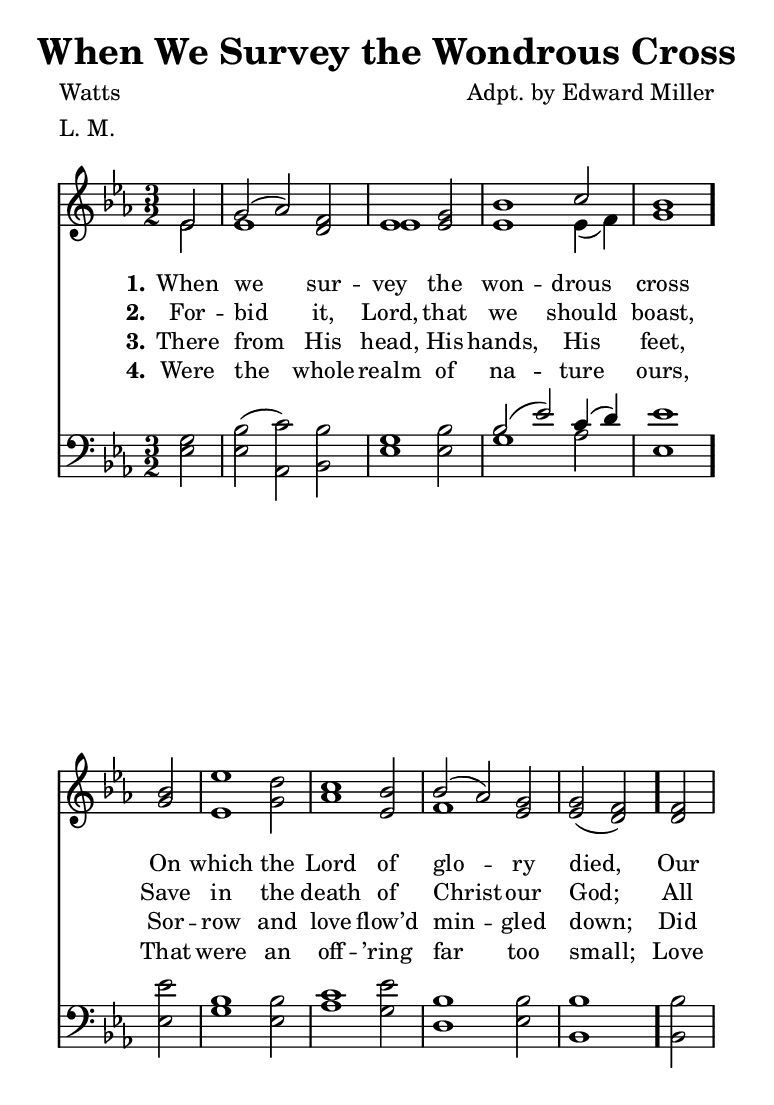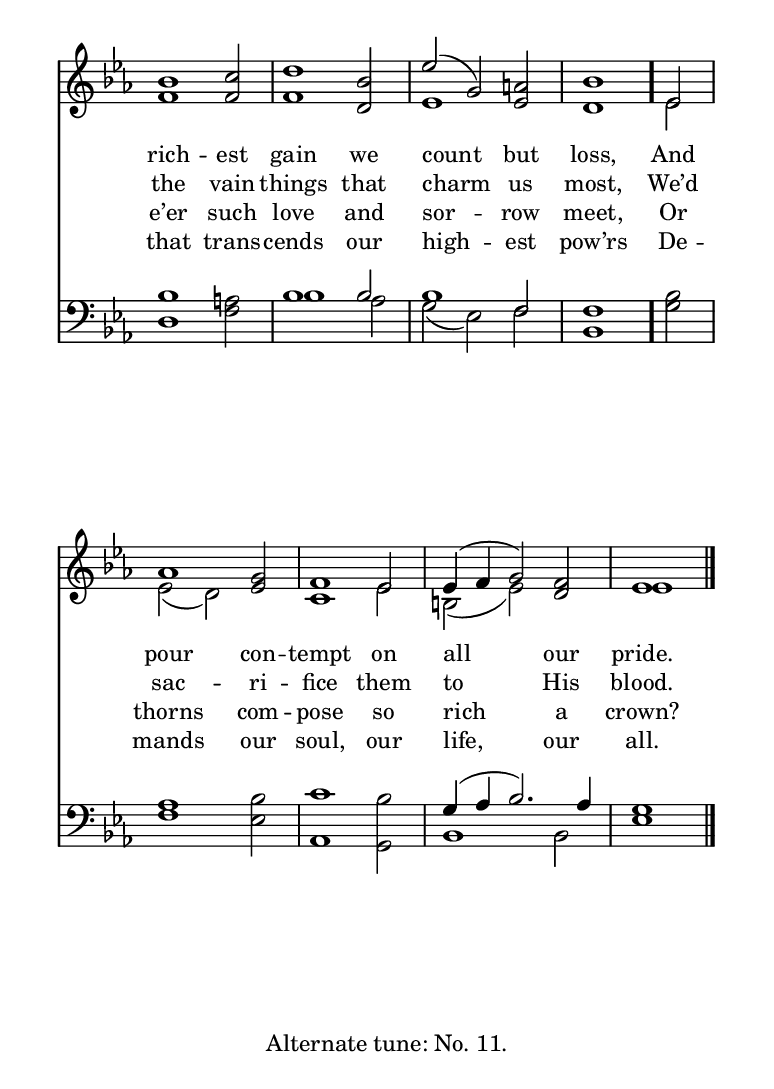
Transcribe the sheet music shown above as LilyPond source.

\include "common/global.ily"
\paper {
  \include "common/paper.ily"
  ragged-last-bottom = ##t
  systems-per-page = ##f
  system-count = #(cond (is-eogsized 2) (#t #f))
}

\header{
  hymnnumber = "199"
  title = "When We Survey the Wondrous Cross"
  tunename = "Rockingham"
  meter = "L. M."
  poet = "Watts"
  composer = "Adpt. by Edward Miller"
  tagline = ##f
}

global = {
  \include "common/overrides.ily"
  \override Staff.TimeSignature.style = #'numbered
  \time 3/2
  \override Score.MetronomeMark.transparent = ##t % hide all fermata changes too
  \tempo 2=90
  \key ees \major
  \partial 2
  \autoBeamOff
}

notesSoprano = {
\global
\relative c' {

  ees2 | g( aes) f | ees1 g2 | bes1 c2 | bes1
  bes2 | ees1 d2 | c1 bes2 | bes( aes) g | g( f)
  f2 | bes1 c2 | d1 bes2 | ees( g,) a | bes1
  ees,2 | aes1 g2 | f1 ees2 | ees4( f g2) f | ees1

  \bar "|."

}
}

notesAlto = {
\global
\relative e' {

  ees2 | ees1 d2 | ees1 ees2 | ees1 ees4( f) | g1
  g2 | ees1 g2 | aes1 ees2 | f1 ees2 | ees( d)
  d2 | f1 f2 | f1 d2 | ees1 ees2 | d1
  ees2 | ees( d) ees | c1 ees2 | b2( ees) d | ees1

}
}

notesTenor = {
\global
\relative a {

  g2 | bes( c) bes | g1 bes2 | bes( ees) c4( d) | ees1
  ees2 | bes1 bes2 | c1 ees2 | bes1 bes2 | bes1
  bes2 | bes1 a2 | bes1 bes2 | bes1 f2 | f1
  bes2 | aes1 bes2 | c1 bes2 | g4( aes bes2.) aes4 | g1

}
}

notesBass = {
\global
\relative f {

  ees2 | ees( aes,) bes | ees1 ees2 g1 aes2 | ees1
  ees2 | g1 ees2 | aes1 g2 | d1 ees2 | bes1
  bes2 d1 f2 | bes1 aes2 | g( ees) f | bes,1
  g'2 | f1 ees2 | aes,1 g2 | bes1 bes2 | ees1

}
}

wordsA = \lyricmode {
\set stanza = "1."

When we sur -- vey the won -- drous cross \bar "."
On which the Lord of glo -- ry died, \bar "."
Our rich -- est gain we count but loss, \bar "."
And pour con -- tempt on all our pride. \bar "."

}

wordsB = \lyricmode {
\set stanza = "2."

For -- bid it, Lord, that we should boast,
Save in the death of Christ our God;
All the vain things that charm us most,
We’d sac -- ri -- fice them to His blood.

}

wordsC = \lyricmode {
\set stanza = "3."

There from His head, His hands, His feet,
Sor -- row and love flow’d min -- gled down;
Did e’er such love and sor -- row meet,
Or thorns com -- pose so rich a crown?

}

wordsD = \lyricmode {
\set stanza = "4."

Were the whole realm of na -- ture ours,
That were an off -- ’ring far too small;
Love that trans -- cends our high -- est pow’rs
De -- mands our soul, our life, our all.

}

\score {
  \context ChoirStaff <<
    \context Staff = upper <<
      \set Staff.autoBeaming = ##f
      \set ChoirStaff.systemStartDelimiter = #'SystemStartBar
      \set ChoirStaff.printPartCombineTexts = ##f
      \partcombine #'(2 . 9) \notesSoprano \notesAlto
      \context NullVoice = sopranos { \voiceOne << \notesSoprano >> }
      \context NullVoice = altos { \voiceTwo << \notesAlto >> }
      \context Lyrics = one   \lyricsto sopranos \wordsA
      \context Lyrics = two   \lyricsto sopranos \wordsB
      \context Lyrics = three \lyricsto sopranos \wordsC
      \context Lyrics = four  \lyricsto sopranos \wordsD
    >>
    \context Staff = men <<
      \clef bass
      \set ChoirStaff.printPartCombineTexts = ##f
      \partcombine #'(2 . 9) \notesTenor \notesBass
      \context NullVoice = tenors { \voiceOne << \notesTenor >> }
      \context NullVoice = basses { \voiceTwo << \notesBass >> }
    >>
  >>
  \layout {
    \include "common/layout.ily"
    \context {
      \Lyrics
      % Compensate for wide lyrics by squashing things a bit
      \override LyricSpace.minimum-distance = #0.3
    }

  }
  \midi{
    \include "common/midi.ily"
  }
}

\noPageBreak \markup { \vspace #2 \fill-line { \raise #2 \line { Alternate tune: No. 11. } } }

\version "2.19.49"  % necessary for upgrading to future LilyPond versions.

% vi:set et ts=2 sw=2 ai nocindent syntax=lilypond:
